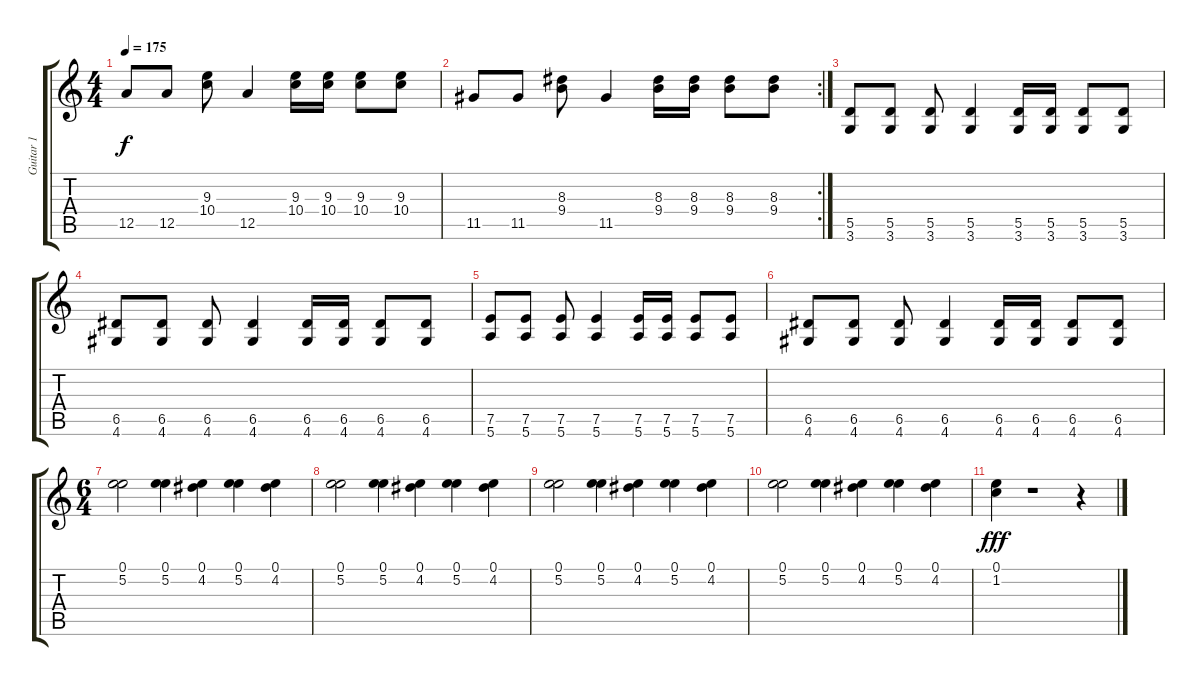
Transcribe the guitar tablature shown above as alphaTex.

\track ("Guitar 1" "Guitar 1") {instrument overdrivenguitar}
\staff {score tabs}
\tuning (E4 B3 G3 D3 A2 E2) {hide}
\ts (4 4)
\tempo 175
\clef g2
\ks c
12.5.8{dy f} 12.5.8 (9.3 10.4).8 12.5.4 (9.3 10.4).16 (9.3 10.4).16 (9.3 10.4).8 (9.3 10.4).8 |
\rc 2
11.5.8 11.5.8 (8.3 9.4).8 11.5.4 (8.3 9.4).16 (8.3 9.4).16 (8.3 9.4).8 (8.3 9.4).8 |
(5.5 3.6).8 (5.5 3.6).8 (5.5 3.6).8 (5.5 3.6).4 (5.5 3.6).16 (5.5 3.6).16 (5.5 3.6).8 (5.5 3.6).8 |
(6.5 4.6).8 (6.5 4.6).8 (6.5 4.6).8 (6.5 4.6).4 (6.5 4.6).16 (6.5 4.6).16 (6.5 4.6).8 (6.5 4.6).8 |
(7.5 5.6).8 (7.5 5.6).8 (7.5 5.6).8 (7.5 5.6).4 (7.5 5.6).16 (7.5 5.6).16 (7.5 5.6).8 (7.5 5.6).8 |
(6.5 4.6).8 (6.5 4.6).8 (6.5 4.6).8 (6.5 4.6).4 (6.5 4.6).16 (6.5 4.6).16 (6.5 4.6).8 (6.5 4.6).8 |
\ts (6 4)
(0.1 5.2).2 (0.1 5.2).4 (0.1 4.2).4 (0.1 5.2).4 (0.1 4.2).4 |
(0.1 5.2).2 (0.1 5.2).4 (0.1 4.2).4 (0.1 5.2).4 (0.1 4.2).4 |
(0.1 5.2).2 (0.1 5.2).4 (0.1 4.2).4 (0.1 5.2).4 (0.1 4.2).4 |
(0.1 5.2).2 (0.1 5.2).4 (0.1 4.2).4 (0.1 5.2).4 (0.1 4.2).4 |
(0.1 1.2).4{dy fff} r.1 r.4
